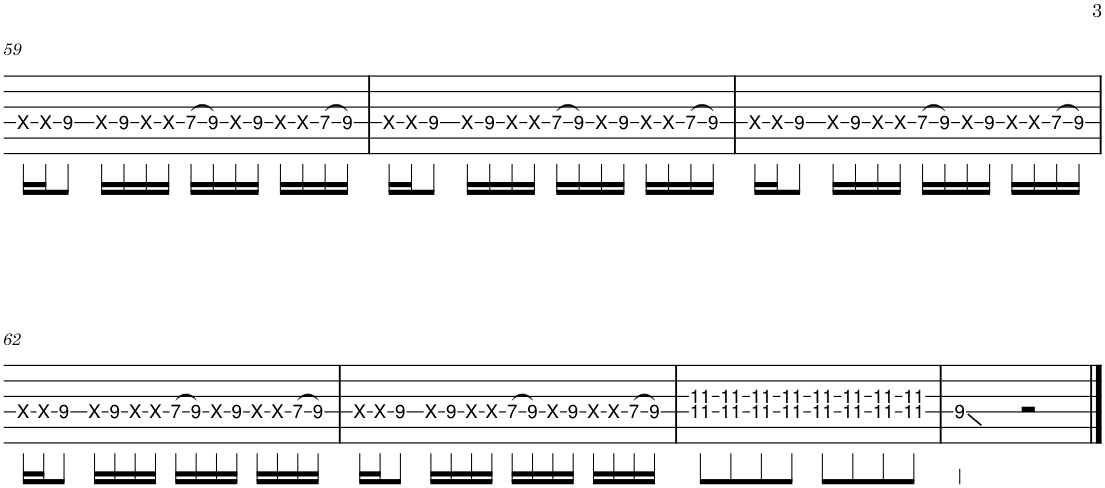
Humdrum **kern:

**kern
*part1
*staff1
*I"Electric Guitar
*I'El. Guit.
!!LO:PB:g=z
*
*k[f#c#]
*M4/4
=59
16D\LL
16D\J
8B\J
16D\LL
16B\
16D\
16D\JJ
(16A\LL
16B\)
16D\
16B\JJ
16D\LL
16D\
(16A\
16B\JJ)
=60
16D\LL
16D\J
8B\J
16D\LL
16B\
16D\
16D\JJ
(16A\LL
16B\)
16D\
16B\JJ
16D\LL
16D\
(16A\
16B\JJ)
=61
16D\LL
16D\J
8B\J
16D\LL
16B\
16D\
16D\JJ
(16A\LL
16B\)
16D\
16B\JJ
16D\LL
16D\
(16A\
16B\JJ)
!!LO:LB:g=z
=62
16D\LL
16D\J
8B\J
16D\LL
16B\
16D\
16D\JJ
(16A\LL
16B\)
16D\
16B\JJ
16D\LL
16D\
(16A\
16B\JJ)
=63
16D\LL
16D\J
8B\J
16D\LL
16B\
16D\
16D\JJ
(16A\LL
16B\)
16D\
16B\JJ
16D\LL
16D\
(16A\
16B\JJ)
=64
8c#\ 8f#\L
8c#\ 8f#\
8c#\ 8f#\
8c#\ 8f#\J
8c#\ 8f#\L
8c#\ 8f#\
8c#\ 8f#\
8c#\ 8f#\J
=65
2B\
2r
==
*-
